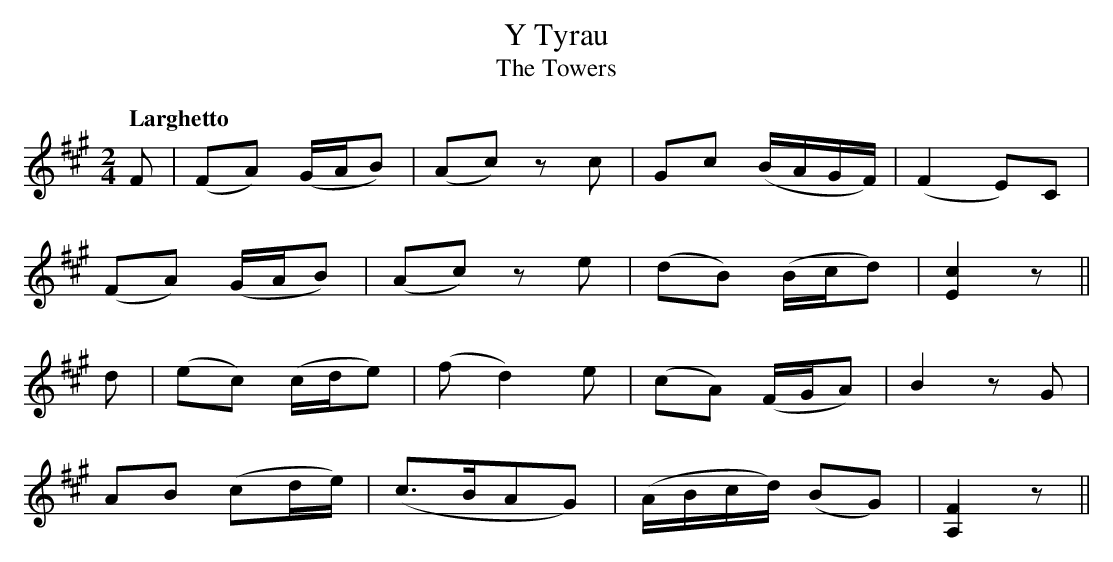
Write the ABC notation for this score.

X:1
T:Tyrau, Y
T:Towers, The
M:2/4
L:1/8
Q:"Larghetto"
K:A
F|(FA) (G/A/B)|(Ac) zc|Gc (B/A/G/F/)|(F2 E)C|
(FA) (G/A/B)|(Ac) ze|(dB) (B/c/d)|[E2c2]z||
d|(ec) (c/d/e)|(f d2)e|(cA) (F/G/A)|B2 zG|
AB (cd/e/)|(c>BAG)|(A/B/c/d/) (BG)|[A,2F2] z||
